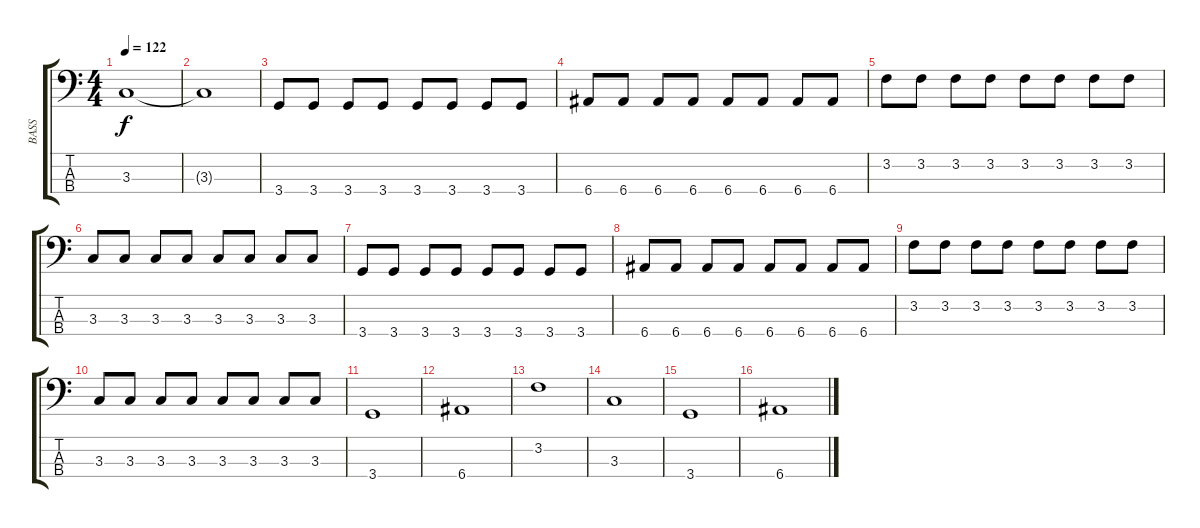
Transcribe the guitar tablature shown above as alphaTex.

\track ("BASS" "BASS") {instrument electricbassfinger}
\staff {score tabs}
\tuning (G2 D2 A1 E1) {hide}
\ts (4 4)
\tempo 122
\clef f4
\ks c
3.3.1{dy f} |
3.3{t}.1 |
3.4.8 3.4.8 3.4.8 3.4.8 3.4.8 3.4.8 3.4.8 3.4.8 |
6.4.8 6.4.8 6.4.8 6.4.8 6.4.8 6.4.8 6.4.8 6.4.8 |
3.2.8 3.2.8 3.2.8 3.2.8 3.2.8 3.2.8 3.2.8 3.2.8 |
3.3.8 3.3.8 3.3.8 3.3.8 3.3.8 3.3.8 3.3.8 3.3.8 |
3.4.8 3.4.8 3.4.8 3.4.8 3.4.8 3.4.8 3.4.8 3.4.8 |
6.4.8 6.4.8 6.4.8 6.4.8 6.4.8 6.4.8 6.4.8 6.4.8 |
3.2.8 3.2.8 3.2.8 3.2.8 3.2.8 3.2.8 3.2.8 3.2.8 |
3.3.8 3.3.8 3.3.8 3.3.8 3.3.8 3.3.8 3.3.8 3.3.8 |
3.4.1 |
6.4.1 |
3.2.1 |
3.3.1 |
3.4.1 |
6.4.1
